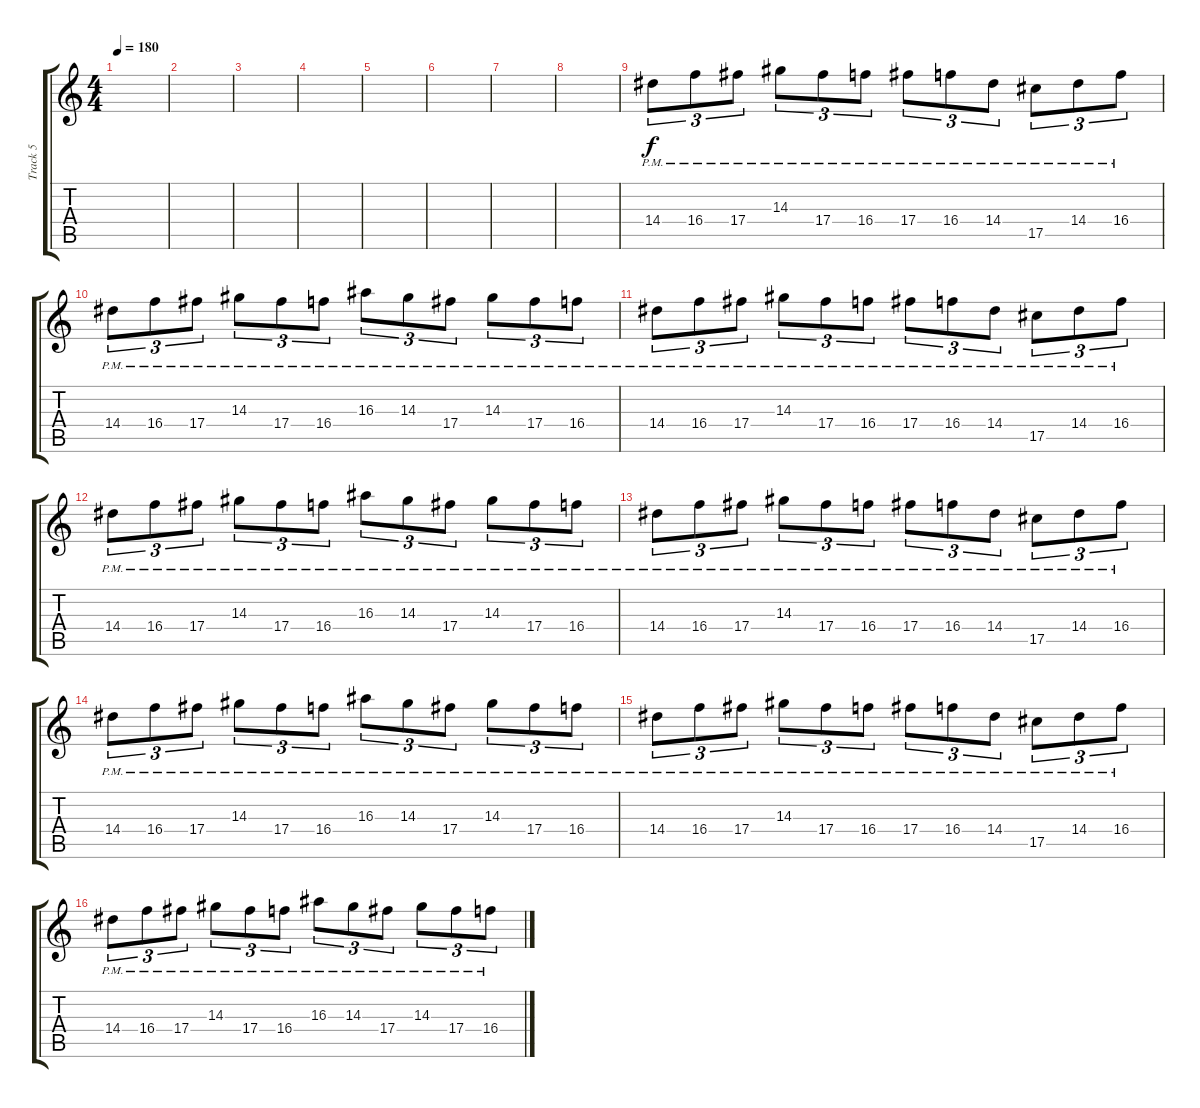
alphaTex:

\track ("Track 5" "Track 5") {instrument overdrivenguitar}
\staff {score tabs}
\tuning (Eb4 Bb3 Gb3 Db3 Ab2 Eb2) {hide}
\ts (4 4)
\tempo 180
\clef g2
\ks c
|
|
|
|
|
|
|
|
14.4{pm}.8{tu (3 2)} 16.4{pm}.8{tu (3 2)} 17.4{pm}.8{tu (3 2)} 14.3{pm}.8{tu (3 2)} 17.4{pm}.8{tu (3 2)} 16.4{pm}.8{tu (3 2)} 17.4{pm}.8{tu (3 2)} 16.4{pm}.8{tu (3 2)} 14.4{pm}.8{tu (3 2)} 17.5{pm}.8{tu (3 2)} 14.4{pm}.8{tu (3 2)} 16.4{pm}.8{tu (3 2)} |
14.4{pm}.8{tu (3 2)} 16.4{pm}.8{tu (3 2)} 17.4{pm}.8{tu (3 2)} 14.3{pm}.8{tu (3 2)} 17.4{pm}.8{tu (3 2)} 16.4{pm}.8{tu (3 2)} 16.3{pm}.8{tu (3 2)} 14.3{pm}.8{tu (3 2)} 17.4{pm}.8{tu (3 2)} 14.3{pm}.8{tu (3 2)} 17.4{pm}.8{tu (3 2)} 16.4{pm}.8{tu (3 2)} |
14.4{pm}.8{tu (3 2)} 16.4{pm}.8{tu (3 2)} 17.4{pm}.8{tu (3 2)} 14.3{pm}.8{tu (3 2)} 17.4{pm}.8{tu (3 2)} 16.4{pm}.8{tu (3 2)} 17.4{pm}.8{tu (3 2)} 16.4{pm}.8{tu (3 2)} 14.4{pm}.8{tu (3 2)} 17.5{pm}.8{tu (3 2)} 14.4{pm}.8{tu (3 2)} 16.4{pm}.8{tu (3 2)} |
14.4{pm}.8{tu (3 2)} 16.4{pm}.8{tu (3 2)} 17.4{pm}.8{tu (3 2)} 14.3{pm}.8{tu (3 2)} 17.4{pm}.8{tu (3 2)} 16.4{pm}.8{tu (3 2)} 16.3{pm}.8{tu (3 2)} 14.3{pm}.8{tu (3 2)} 17.4{pm}.8{tu (3 2)} 14.3{pm}.8{tu (3 2)} 17.4{pm}.8{tu (3 2)} 16.4{pm}.8{tu (3 2)} |
14.4{pm}.8{tu (3 2)} 16.4{pm}.8{tu (3 2)} 17.4{pm}.8{tu (3 2)} 14.3{pm}.8{tu (3 2)} 17.4{pm}.8{tu (3 2)} 16.4{pm}.8{tu (3 2)} 17.4{pm}.8{tu (3 2)} 16.4{pm}.8{tu (3 2)} 14.4{pm}.8{tu (3 2)} 17.5{pm}.8{tu (3 2)} 14.4{pm}.8{tu (3 2)} 16.4{pm}.8{tu (3 2)} |
14.4{pm}.8{tu (3 2)} 16.4{pm}.8{tu (3 2)} 17.4{pm}.8{tu (3 2)} 14.3{pm}.8{tu (3 2)} 17.4{pm}.8{tu (3 2)} 16.4{pm}.8{tu (3 2)} 16.3{pm}.8{tu (3 2)} 14.3{pm}.8{tu (3 2)} 17.4{pm}.8{tu (3 2)} 14.3{pm}.8{tu (3 2)} 17.4{pm}.8{tu (3 2)} 16.4{pm}.8{tu (3 2)} |
14.4{pm}.8{tu (3 2)} 16.4{pm}.8{tu (3 2)} 17.4{pm}.8{tu (3 2)} 14.3{pm}.8{tu (3 2)} 17.4{pm}.8{tu (3 2)} 16.4{pm}.8{tu (3 2)} 17.4{pm}.8{tu (3 2)} 16.4{pm}.8{tu (3 2)} 14.4{pm}.8{tu (3 2)} 17.5{pm}.8{tu (3 2)} 14.4{pm}.8{tu (3 2)} 16.4{pm}.8{tu (3 2)} |
14.4{pm}.8{tu (3 2)} 16.4{pm}.8{tu (3 2)} 17.4{pm}.8{tu (3 2)} 14.3{pm}.8{tu (3 2)} 17.4{pm}.8{tu (3 2)} 16.4{pm}.8{tu (3 2)} 16.3{pm}.8{tu (3 2)} 14.3{pm}.8{tu (3 2)} 17.4{pm}.8{tu (3 2)} 14.3{pm}.8{tu (3 2)} 17.4{pm}.8{tu (3 2)} 16.4{pm}.8{tu (3 2)}
